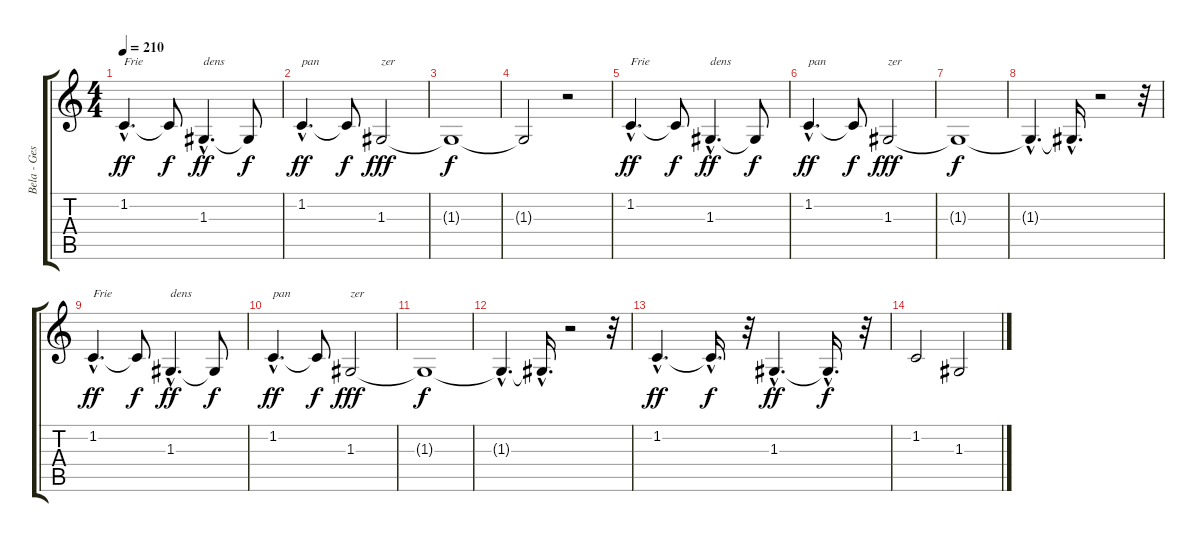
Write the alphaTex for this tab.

\track ("Bela - Gesang" "Bela - Ges") {instrument bassoon}
\staff {score tabs}
\tuning (E4 B3 G3 D3 A2 E2) {hide}
\ts (4 4)
\tempo 210
\clef g2
\ks c
1.2{hac}.4{d txt "Frie" dy ff} 1.2{t}.8{dy f} 1.3{hac}.4{d txt "dens" dy ff} 1.3{t}.8{dy f} |
1.2{hac}.4{d txt "pan" dy ff} 1.2{t}.8{dy f} 1.3.2{txt "zer" dy fff} |
1.3{t}.1{dy f} |
1.3{t}.2 r.2 |
1.2{hac}.4{d txt "Frie" dy ff} 1.2{t}.8{dy f} 1.3{hac}.4{d txt "dens" dy ff} 1.3{t}.8{dy f} |
1.2{hac}.4{d txt "pan" dy ff} 1.2{t}.8{dy f} 1.3.2{txt "zer" dy fff} |
1.3{t}.1{dy f} |
1.3{hac t}.4{d} 1.3{hac t}.16{d} r.2 r.32 |
1.2{hac}.4{d txt "Frie" dy ff} 1.2{t}.8{dy f} 1.3{hac}.4{d txt "dens" dy ff} 1.3{t}.8{dy f} |
1.2{hac}.4{d txt "pan" dy ff} 1.2{t}.8{dy f} 1.3.2{txt "zer" dy fff} |
1.3{t}.1{dy f} |
1.3{hac t}.4{d} 1.3{hac t}.16{d} r.2 r.32 |
1.2{hac}.4{d dy ff} 1.2{hac t}.16{d dy f} r.32 1.3{hac}.4{d dy ff} 1.3{hac t}.16{d dy f} r.32 |
1.2.2 1.3.2
